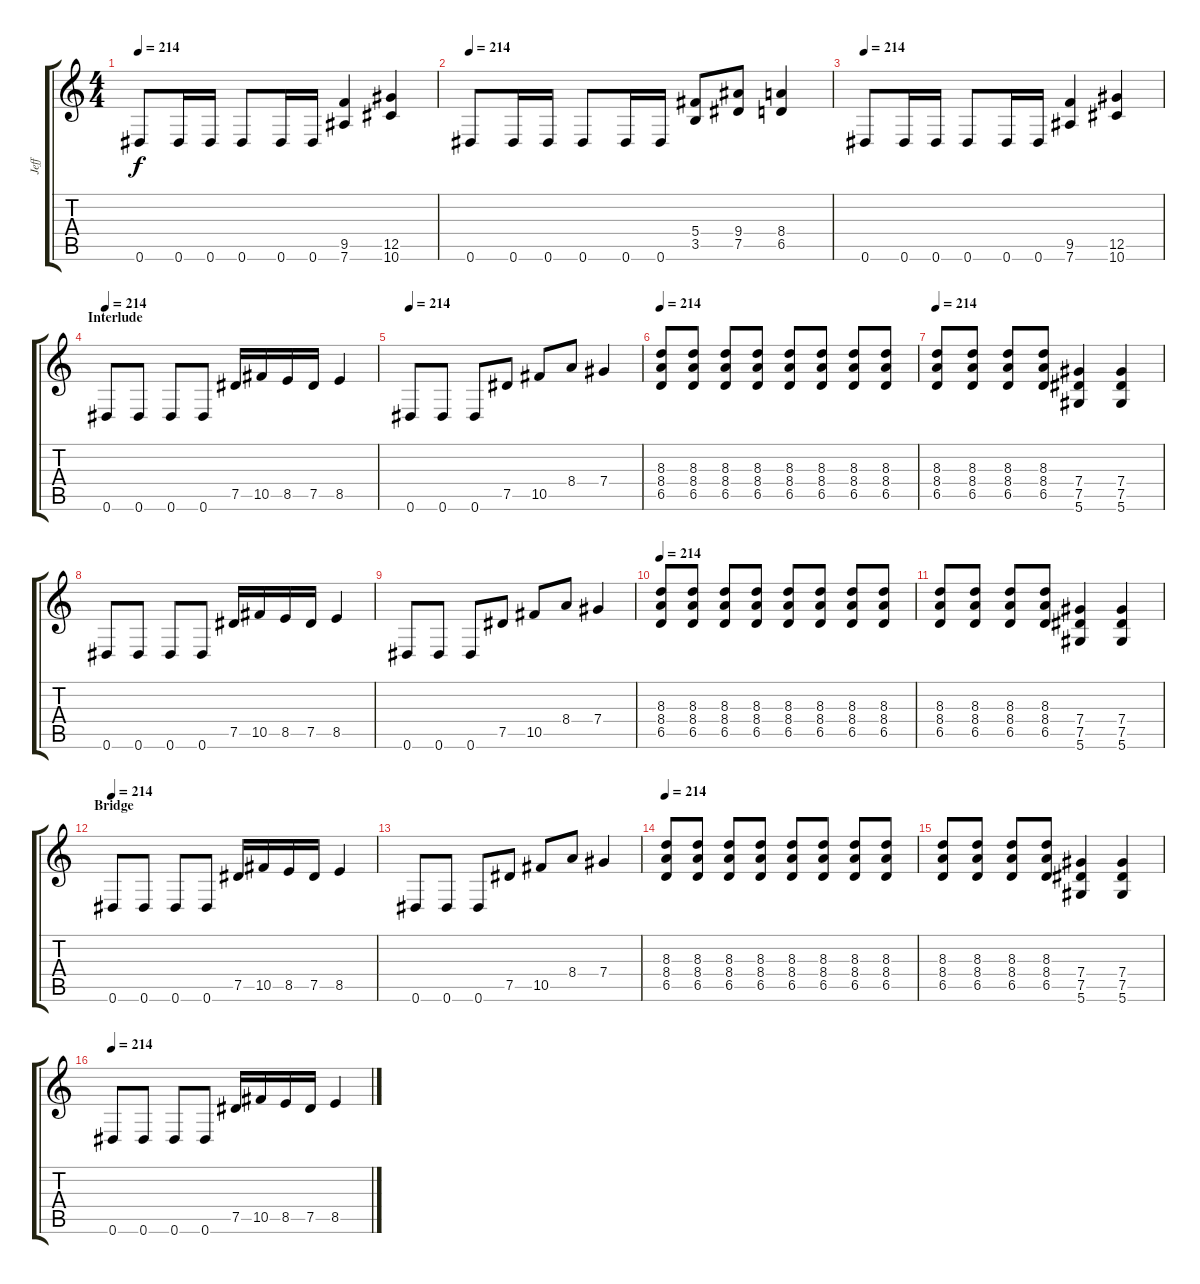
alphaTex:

\track ("Jeff" "Jeff") {instrument distortionguitar}
\staff {score tabs}
\tuning (Eb4 Bb3 Gb3 Db3 Ab2 Eb2) {hide}
\ts (4 4)
\tempo 214
\clef g2
\ks c
0.6.8{dy f} 0.6.16 0.6.16 0.6.8 0.6.16 0.6.16 (9.5 7.6).4 (12.5 10.6).4 |
\tempo 214
0.6.8 0.6.16 0.6.16 0.6.8 0.6.16 0.6.16 (5.4 3.5).8 (9.4 7.5).8 (8.4 6.5).4 |
\tempo 214
0.6.8 0.6.16 0.6.16 0.6.8 0.6.16 0.6.16 (9.5 7.6).4 (12.5 10.6).4 |
\section ("" "Interlude")
\tempo 214
0.6.8 0.6.8 0.6.8 0.6.8 7.5.16 10.5.16 8.5.16 7.5.16 8.5.4 |
\tempo 214
0.6.8 0.6.8 0.6.8 7.5.8 10.5.8 8.4.8 7.4.4 |
\tempo 214
(8.3 8.4 6.5).8 (8.3 8.4 6.5).8 (8.3 8.4 6.5).8 (8.3 8.4 6.5).8 (8.3 8.4 6.5).8 (8.3 8.4 6.5).8 (8.3 8.4 6.5).8 (8.3 8.4 6.5).8 |
\tempo 214
(8.3 8.4 6.5).8 (8.3 8.4 6.5).8 (8.3 8.4 6.5).8 (8.3 8.4 6.5).8 (7.4 7.5 5.6).4 (7.4 7.5 5.6).4 |
0.6.8 0.6.8 0.6.8 0.6.8 7.5.16 10.5.16 8.5.16 7.5.16 8.5.4 |
0.6.8 0.6.8 0.6.8 7.5.8 10.5.8 8.4.8 7.4.4 |
\tempo 214
(8.3 8.4 6.5).8 (8.3 8.4 6.5).8 (8.3 8.4 6.5).8 (8.3 8.4 6.5).8 (8.3 8.4 6.5).8 (8.3 8.4 6.5).8 (8.3 8.4 6.5).8 (8.3 8.4 6.5).8 |
(8.3 8.4 6.5).8 (8.3 8.4 6.5).8 (8.3 8.4 6.5).8 (8.3 8.4 6.5).8 (7.4 7.5 5.6).4 (7.4 7.5 5.6).4 |
\section ("" "Bridge")
\tempo 214
0.6.8 0.6.8 0.6.8 0.6.8 7.5.16 10.5.16 8.5.16 7.5.16 8.5.4 |
0.6.8 0.6.8 0.6.8 7.5.8 10.5.8 8.4.8 7.4.4 |
\tempo 214
(8.3 8.4 6.5).8 (8.3 8.4 6.5).8 (8.3 8.4 6.5).8 (8.3 8.4 6.5).8 (8.3 8.4 6.5).8 (8.3 8.4 6.5).8 (8.3 8.4 6.5).8 (8.3 8.4 6.5).8 |
(8.3 8.4 6.5).8 (8.3 8.4 6.5).8 (8.3 8.4 6.5).8 (8.3 8.4 6.5).8 (7.4 7.5 5.6).4 (7.4 7.5 5.6).4 |
\tempo 214
0.6.8 0.6.8 0.6.8 0.6.8 7.5.16 10.5.16 8.5.16 7.5.16 8.5.4
